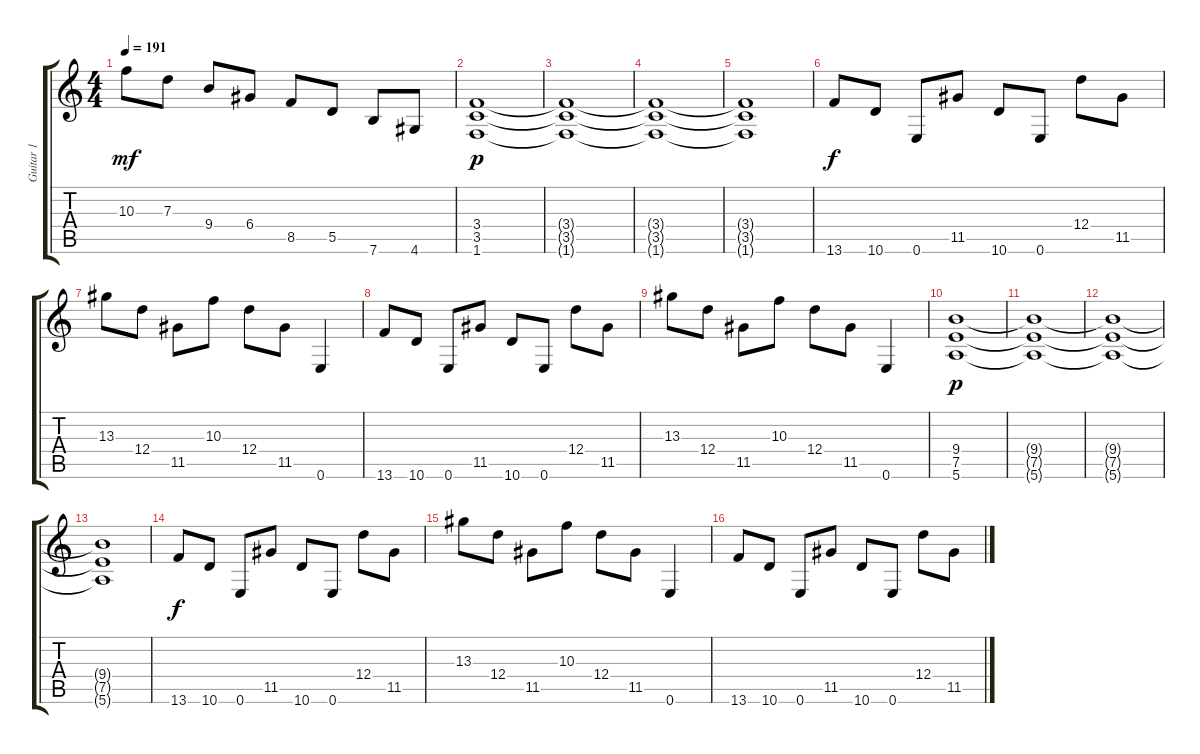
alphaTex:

\track ("Guitar 1" "Guitar 1") {instrument distortionguitar}
\staff {score tabs}
\tuning (E4 B3 G3 D3 A2 E2) {hide}
\ts (4 4)
\tempo 191
\clef g2
\ks c
10.3{t}.8{dy mf} 7.3.8 9.4.8 6.4.8 8.5.8 5.5.8 7.6.8 4.6.8 |
(3.4 3.5 1.6).1{dy p} |
(3.4{t} 3.5{t} 1.6{t}).1 |
(3.4{t} 3.5{t} 1.6{t}).1 |
(3.4{t} 3.5{t} 1.6{t}).1 |
13.6.8{dy f} 10.6.8 0.6.8 11.5.8 10.6.8 0.6.8 12.4.8 11.5.8 |
13.3.8 12.4.8 11.5.8 10.3.8 12.4.8 11.5.8 0.6.4 |
13.6.8 10.6.8 0.6.8 11.5.8 10.6.8 0.6.8 12.4.8 11.5.8 |
13.3.8 12.4.8 11.5.8 10.3.8 12.4.8 11.5.8 0.6.4 |
(9.4 7.5 5.6).1{dy p} |
(9.4{t} 7.5{t} 5.6{t}).1 |
(9.4{t} 7.5{t} 5.6{t}).1 |
(9.4{t} 7.5{t} 5.6{t}).1 |
13.6.8{dy f} 10.6.8 0.6.8 11.5.8 10.6.8 0.6.8 12.4.8 11.5.8 |
13.3.8 12.4.8 11.5.8 10.3.8 12.4.8 11.5.8 0.6.4 |
13.6.8 10.6.8 0.6.8 11.5.8 10.6.8 0.6.8 12.4.8 11.5.8
